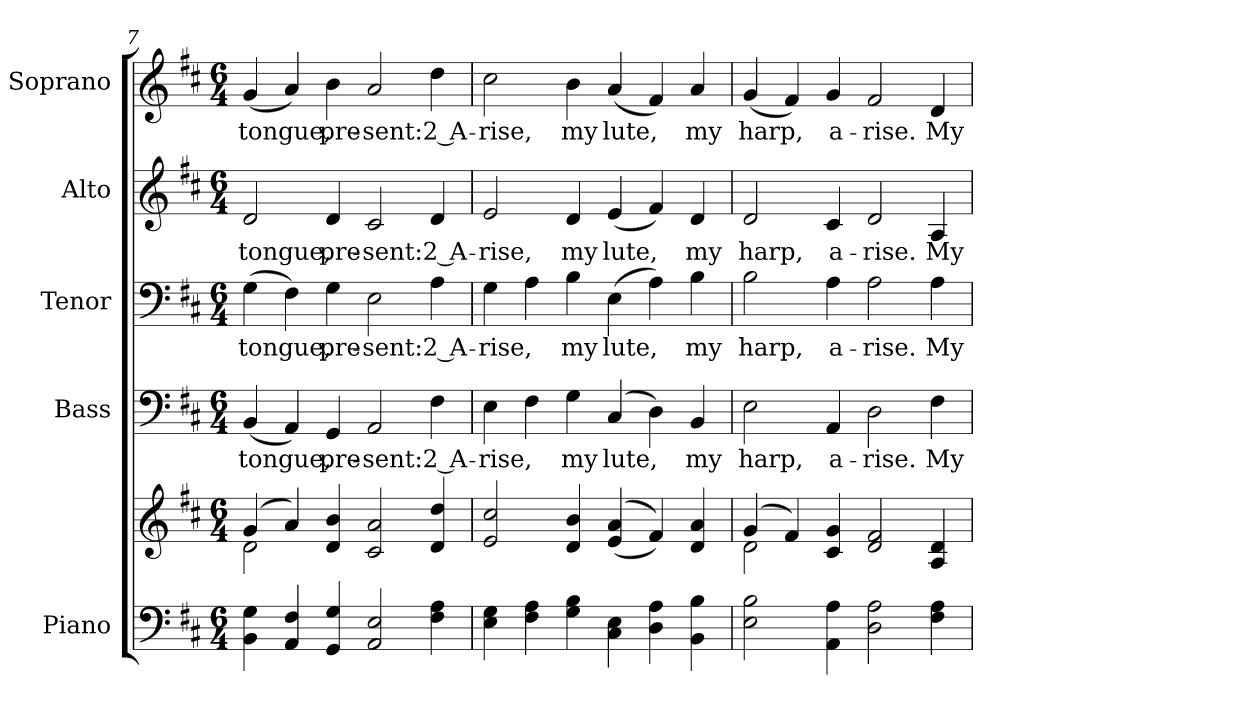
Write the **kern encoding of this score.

**kern	**kern	**kern	**text	**kern	**text	**kern	**text	**kern	**text
*part5	*part5	*part4	*part4	*part3	*part3	*part2	*part2	*part1	*part1
*staff6	*staff5	*staff4	*staff4	*staff3	*staff3	*staff2	*staff2	*staff1	*staff1
*I"Piano	*	*I"Bass	*	*I"Tenor	*	*I"Alto	*	*I"Soprano	*
*I'Pno.	*	*I'B.	*	*I'T.	*	*I'A.	*	*I'S.	*
!!LO:PB:g=z
*clefF4	*clefG2	*clefF4	*	*clefF4	*	*clefG2	*	*clefG2	*
*k[f#c#]	*k[f#c#]	*k[f#c#]	*	*k[f#c#]	*	*k[f#c#]	*	*k[f#c#]	*
*D:	*D:	*D:	*	*D:	*	*D:	*	*D:	*
*M6/4	*M6/4	*M6/4	*	*M6/4	*	*M6/4	*	*M6/4	*
=7	=7	=7	=7	=7	=7	=7	=7	=7	=7
*	*^	*	*	*	*	*	*	*	*
!	!	!	!	!LO:LY:b:color=#000000	!	!	!	!	!	!
!	!	!	!	!	!	!LO:LY:b:color=#000000	!	!	!	!
!	!	!	!	!	!	!	!	!LO:LY:b:color=#000000	!	!
!	!	!	!	!	!	!	!	!	!	!LO:LY:b:color=#000000
4BBi\ 4Gi	(4gi/	2di\	(4BBi/	tongue,	(4Gi\	tongue,	2di/	tongue,	(4gi/	tongue,
4AAi/ 4F#i	4ai/)	.	4AAi/)	.	4F#i\)	.	.	.	4ai/)	.
!	!	!	!	!LO:LY:b:color=#000000	!	!	!	!	!	!
!	!	!	!	!	!	!LO:LY:b:color=#000000	!	!	!	!
!	!	!	!	!	!	!	!	!LO:LY:b:color=#000000	!	!
!	!	!	!	!	!	!	!	!	!	!LO:LY:b:color=#000000
4GGi/ 4Gi	4di/ 4bi	1ryy	4GGi/	pre-	4Gi\	pre-	4di/	pre-	4bi\	pre-
!	!	!	!	!LO:LY:b:color=#000000	!	!	!	!	!	!
!	!	!	!	!	!	!LO:LY:b:color=#000000	!	!	!	!
!	!	!	!	!	!	!	!	!LO:LY:b:color=#000000	!	!
!	!	!	!	!	!	!	!	!	!	!LO:LY:b:color=#000000
2AAi/ 2Ei	2c#i/ 2ai	.	2AAi/	-sent:	2Ei\	-sent:	2c#i/	-sent:	2ai/	-sent:
!	!	!	!	!LO:LY:b:color=#000000	!	!	!	!	!	!
!	!	!	!	!	!	!LO:LY:b:color=#000000	!	!	!	!
!	!	!	!	!	!	!	!	!LO:LY:b:color=#000000	!	!
!	!	!	!	!	!	!	!	!	!	!LO:LY:b:color=#000000
4F#i\ 4Ai	4di/ 4ddi	.	4F#i\	2 A-	4Ai\	2 A-	4di/	2 A-	4ddi\	2 A-
*	*v	*v	*	*	*	*	*	*	*	*
=8	=8	=8	=8	=8	=8	=8	=8	=8	=8
!	!	!	!LO:LY:b:color=#000000	!	!	!	!	!	!
!	!	!	!	!	!LO:LY:b:color=#000000	!	!	!	!
!	!	!	!	!	!	!	!LO:LY:b:color=#000000	!	!
!	!	!	!	!	!	!	!	!	!LO:LY:b:color=#000000
4Ei\ 4Gi	2ei/ 2cc#i	4Ei\	-rise,	4Gi\	-rise,	2ei/	-rise,	2cc#i\	-rise,
4F#i\ 4Ai	.	4F#i\	.	4Ai\	.	.	.	.	.
!	!	!	!LO:LY:b:color=#000000	!	!	!	!	!	!
!	!	!	!	!	!LO:LY:b:color=#000000	!	!	!	!
!	!	!	!	!	!	!	!LO:LY:b:color=#000000	!	!
!	!	!	!	!	!	!	!	!	!LO:LY:b:color=#000000
4Gi\ 4Bi	4di/ 4bi	4Gi\	my	4Bi\	my	4di/	my	4bi\	my
!	!	!	!LO:LY:b:color=#000000	!	!	!	!	!	!
!	!	!	!	!	!LO:LY:b:color=#000000	!	!	!	!
!	!	!	!	!	!	!	!LO:LY:b:color=#000000	!	!
!	!	!	!	!	!	!	!	!	!LO:LY:b:color=#000000
4C#i\ 4Ei	((4ei/ 4ai	(4C#i/	lute,	(4Ei\	lute,	(4ei/	lute,	(4ai/	lute,
4Di\ 4Ai	4f#i/))	4Di\)	.	4Ai\)	.	4f#i/)	.	4f#i/)	.
!	!	!	!LO:LY:b:color=#000000	!	!	!	!	!	!
!	!	!	!	!	!LO:LY:b:color=#000000	!	!	!	!
!	!	!	!	!	!	!	!LO:LY:b:color=#000000	!	!
!	!	!	!	!	!	!	!	!	!LO:LY:b:color=#000000
4BBi\ 4Bi	4di/ 4ai	4BBi/	my	4Bi\	my	4di/	my	4ai/	my
=9	=9	=9	=9	=9	=9	=9	=9	=9	=9
*	*^	*	*	*	*	*	*	*	*
!	!	!	!	!LO:LY:b:color=#000000	!	!	!	!	!	!
!	!	!	!	!	!	!LO:LY:b:color=#000000	!	!	!	!
!	!	!	!	!	!	!	!	!LO:LY:b:color=#000000	!	!
!	!	!	!	!	!	!	!	!	!	!LO:LY:b:color=#000000
2Ei\ 2Bi	(4gi/	2di\	2Ei\	harp,	2Bi\	harp,	2di/	harp,	(4gi/	harp,
.	4f#i/)	.	.	.	.	.	.	.	4f#i/)	.
!	!	!	!	!LO:LY:b:color=#000000	!	!	!	!	!	!
!	!	!	!	!	!	!LO:LY:b:color=#000000	!	!	!	!
!	!	!	!	!	!	!	!	!LO:LY:b:color=#000000	!	!
!	!	!	!	!	!	!	!	!	!	!LO:LY:b:color=#000000
4AAi\ 4Ai	4c#i/ 4gi	1ryy	4AAi/	a-	4Ai\	a-	4c#i/	a-	4gi/	a-
!	!	!	!	!LO:LY:b:color=#000000	!	!	!	!	!	!
!	!	!	!	!	!	!LO:LY:b:color=#000000	!	!	!	!
!	!	!	!	!	!	!	!	!LO:LY:b:color=#000000	!	!
!	!	!	!	!	!	!	!	!	!	!LO:LY:b:color=#000000
2Di\ 2Ai	2di/ 2f#i	.	2Di\	-rise.	2Ai\	-rise.	2di/	-rise.	2f#i/	-rise.
!	!	!	!	!LO:LY:b:color=#000000	!	!	!	!	!	!
!	!	!	!	!	!	!LO:LY:b:color=#000000	!	!	!	!
!	!	!	!	!	!	!	!	!LO:LY:b:color=#000000	!	!
!	!	!	!	!	!	!	!	!	!	!LO:LY:b:color=#000000
4F#i\ 4Ai	4Ai/ 4di	.	4F#i\	My-	4Ai\	My-	4Ai/	My-	4di/	My-
*	*v	*v	*	*	*	*	*	*	*	*
=	=	=	=	=	=	=	=	=	=
*-	*-	*-	*-	*-	*-	*-	*-	*-	*-
